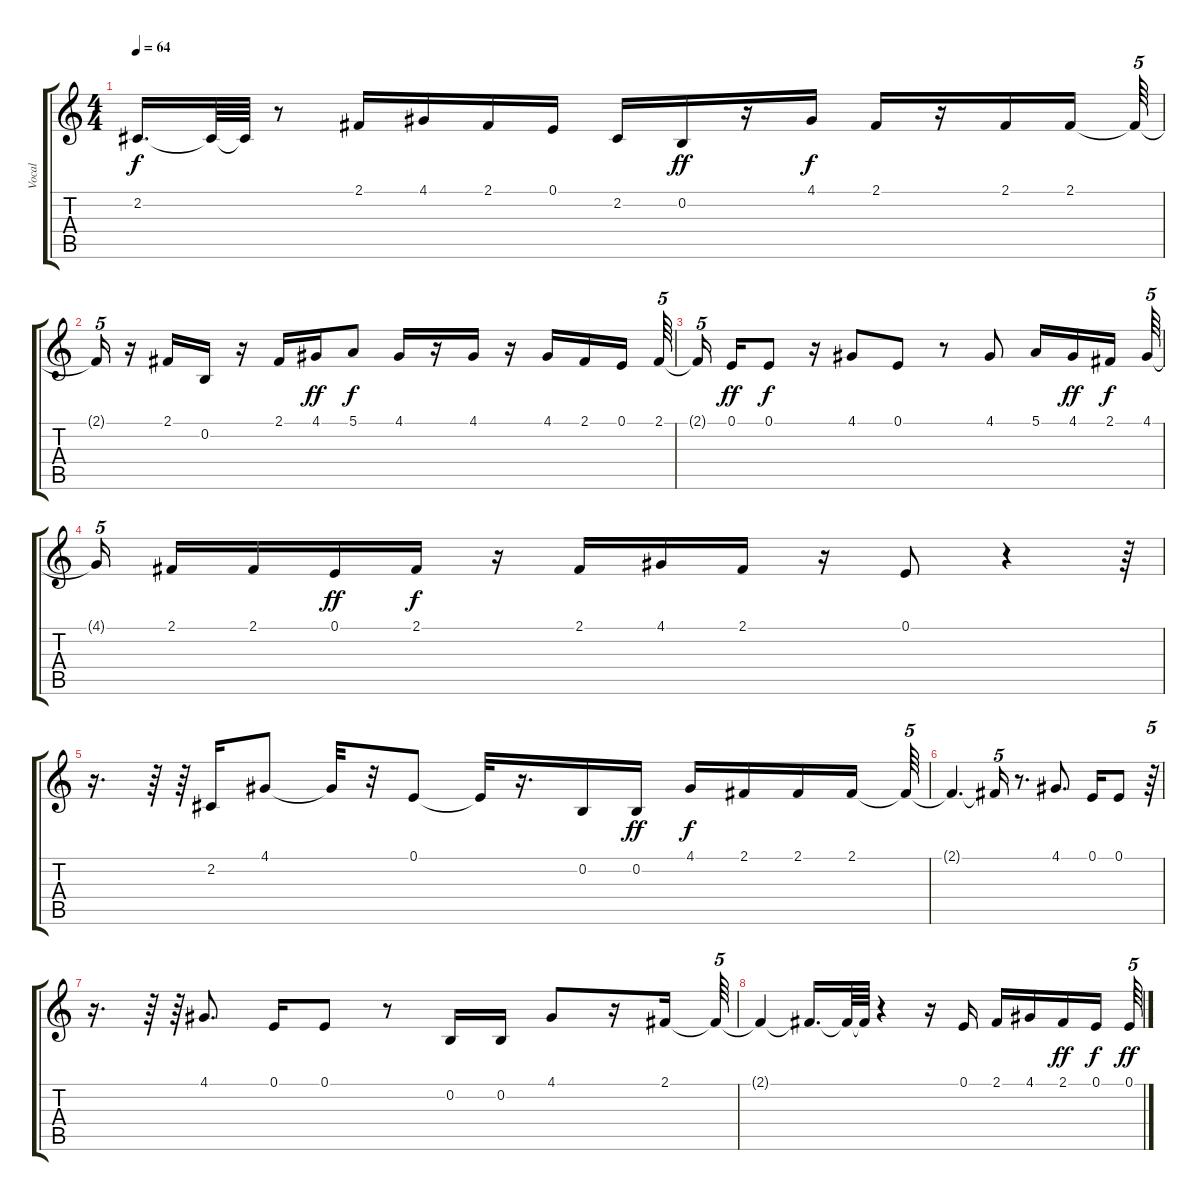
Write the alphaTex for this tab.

\track ("Vocal" "Vocal") {instrument altosax}
\staff {score tabs}
\tuning (E4 B3 G3 D3 A2 E2) {hide}
\ts (4 4)
\tempo 64
\clef g2
\ks c
2.2{t}.16{d dy f} 2.2{t}.64 2.2{t}.64 r.8 2.1.16 4.1.16 2.1.16 0.1.16 2.2.16 0.2.16{dy ff} r.16 4.1.16{dy f} 2.1.16 r.16 2.1.16 2.1.16 2.1{t}.64{tu (5 4)} |
2.1{t}.16{tu (5 4)} r.16 2.1.16 0.2.16 r.16 2.1.16 4.1.16{dy ff} 5.1.8{dy f} 4.1.16 r.16 4.1.16 r.16 4.1.16 2.1.16 0.1.16{beam splitsecondary} 2.1.64{tu (5 4)} |
2.1{t}.16{tu (5 4) beam splitsecondary} 0.1.16{dy ff} 0.1.8{dy f} r.16 4.1.8 0.1.8 r.8 4.1.8 5.1.16 4.1.16{dy ff} 2.1.16{dy f beam splitsecondary} 4.1.64{tu (5 4)} |
4.1{t}.16{tu (5 4) beam splitsecondary} 2.1.16 2.1.16 0.1.16{dy ff} 2.1.16{dy f} r.16 2.1.16 4.1.16 2.1.16 r.16 0.1.8 r.4 r.64{tu (5 4)} |
r.16{d} r.64 r.64 2.2.16 4.1.8 4.1{t}.32 r.32 0.1.8 0.1{t}.32 r.16{d} 0.2.16 0.2.16{dy ff} 4.1.16{dy f} 2.1.16 2.1.16 2.1.16 2.1{t}.64{tu (5 4)} |
2.1{t}.4{d} 2.1{t}.16{tu (5 4)} r.8{d} 4.1.8{d} 0.1.16 0.1.8 r.64{tu (5 4)} |
r.16{d} r.64 r.64 4.1.8{d} 0.1.16 0.1.8 r.8 0.2.16 0.2.16 4.1.8 r.16 2.1.16 2.1{t}.64{tu (5 4)} |
2.1{t}.4 2.1{t}.16{d} 2.1{t}.64 2.1{t}.64 r.4 r.16 0.1.16 2.1.16 4.1.16 2.1.16{dy ff} 0.1.16{dy f} 0.1.64{tu (5 4) dy ff}
